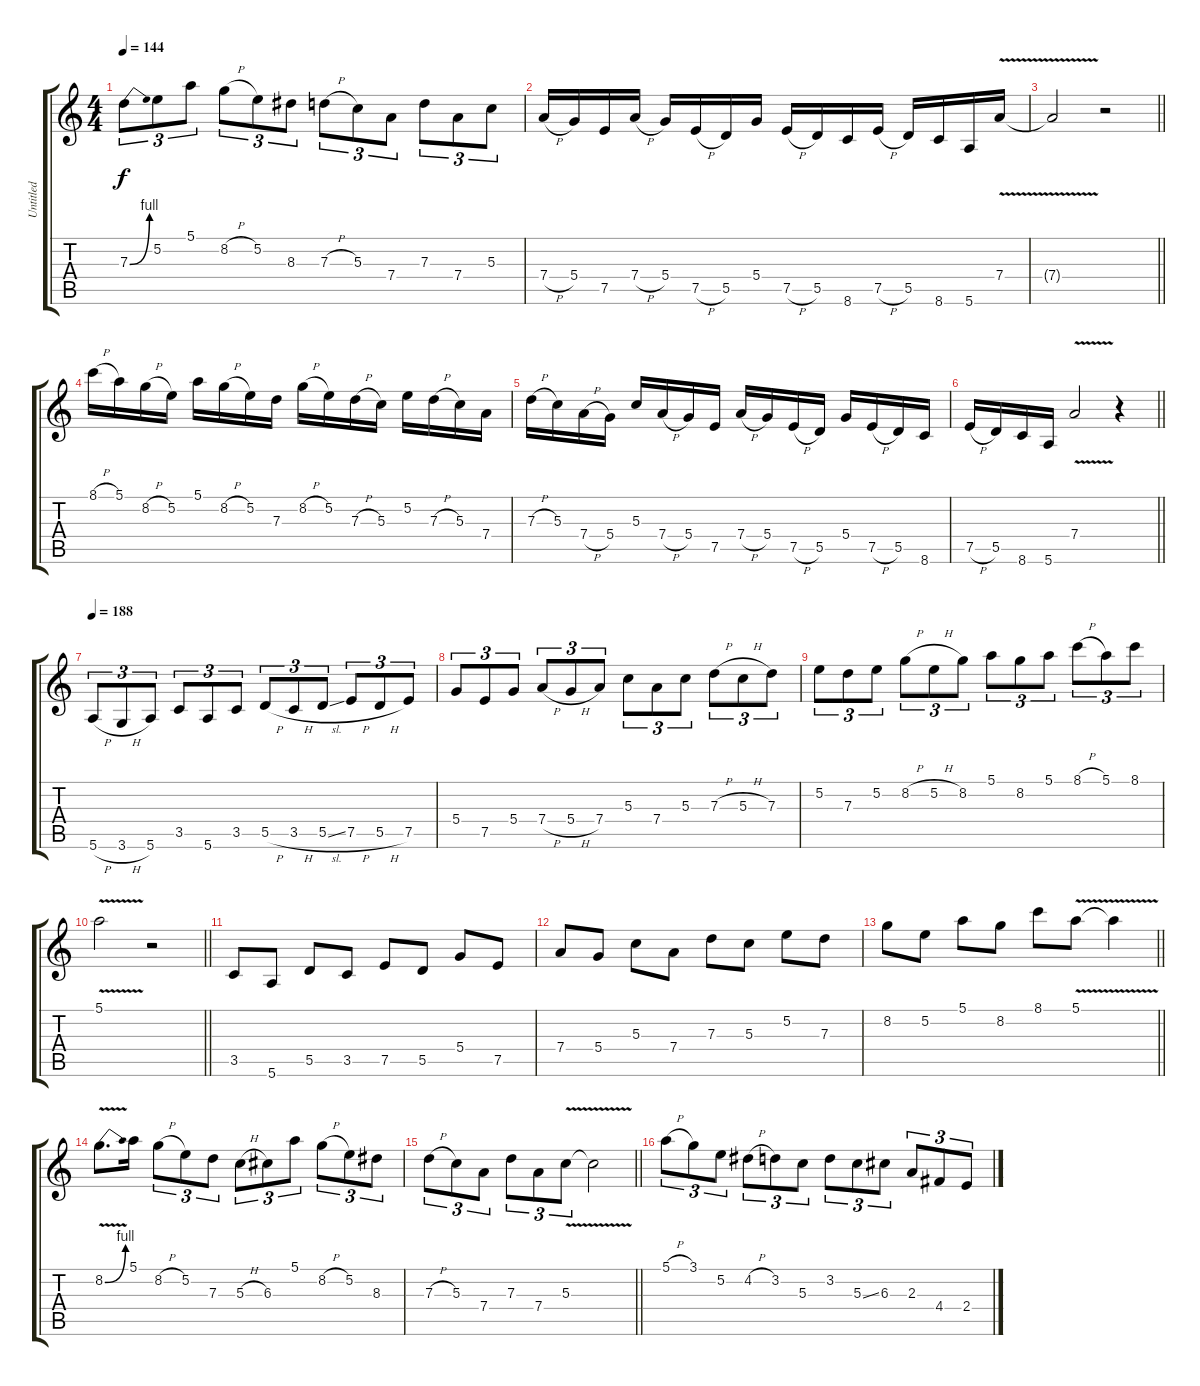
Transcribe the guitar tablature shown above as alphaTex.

\track ("Untitled" "Untitled") {instrument overdrivenguitar}
\staff {score tabs}
\tuning (E4 B3 G3 D3 A2 E2) {hide}
\ts (4 4)
\tempo 144
\clef g2
\ks c
7.3{be (bend 0 0 60 4)}.8{tu (3 2) dy f instrument overdrivenguitar} 5.2.8{tu (3 2)} 5.1.8{tu (3 2)} 8.2{h}.8{tu (3 2)} 5.2.8{tu (3 2)} 8.3.8{tu (3 2)} 7.3{h}.8{tu (3 2)} 5.3.8{tu (3 2)} 7.4.8{tu (3 2)} 7.3.8{tu (3 2)} 7.4.8{tu (3 2)} 5.3.8{tu (3 2)} |
7.4{h}.16 5.4.16 7.5.16 7.4{h}.16 5.4.16 7.5{h}.16 5.5.16 5.4.16 7.5{h}.16 5.5.16 8.6.16 7.5{h}.16 5.5.16 8.6.16 5.6.16 7.4{v}.16 |
\barLineRight lightlight
7.4{t}.2 r.2 |
8.1{h}.16 5.1.16 8.2{h}.16 5.2.16 5.1.16 8.2{h}.16 5.2.16 7.3.16 8.2{h}.16 5.2.16 7.3{h}.16 5.3.16 5.2.16 7.3{h}.16 5.3.16 7.4.16 |
7.3{h}.16 5.3.16 7.4{h}.16 5.4.16 5.3.16 7.4{h}.16 5.4.16 7.5.16 7.4{h}.16 5.4.16 7.5{h}.16 5.5.16 5.4.16 7.5{h}.16 5.5.16 8.6.16 |
\barLineRight lightlight
7.5{h}.16 5.5.16 8.6.16 5.6.16 7.4{v}.2 r.4 |
\tempo 188
5.6{h}.8{tu (3 2)} 3.6{h}.8{tu (3 2)} 5.6.8{tu (3 2)} 3.5.8{tu (3 2)} 5.6.8{tu (3 2)} 3.5.8{tu (3 2)} 5.5{h}.8{tu (3 2)} 3.5{h}.8{tu (3 2)} 5.5{sl}.8{tu (3 2)} 7.5{h}.8{tu (3 2)} 5.5{h}.8{tu (3 2)} 7.5.8{tu (3 2)} |
5.4.8{tu (3 2)} 7.5.8{tu (3 2)} 5.4.8{tu (3 2)} 7.4{h}.8{tu (3 2)} 5.4{h}.8{tu (3 2)} 7.4.8{tu (3 2)} 5.3.8{tu (3 2)} 7.4.8{tu (3 2)} 5.3.8{tu (3 2)} 7.3{h}.8{tu (3 2)} 5.3{h}.8{tu (3 2)} 7.3.8{tu (3 2)} |
5.2.8{tu (3 2)} 7.3.8{tu (3 2)} 5.2.8{tu (3 2)} 8.2{h}.8{tu (3 2)} 5.2{h}.8{tu (3 2)} 8.2.8{tu (3 2)} 5.1.8{tu (3 2)} 8.2.8{tu (3 2)} 5.1.8{tu (3 2)} 8.1{h}.8{tu (3 2)} 5.1.8{tu (3 2)} 8.1.8{tu (3 2)} |
\barLineRight lightlight
5.1{v}.2 r.2 |
3.5.8 5.6.8 5.5.8 3.5.8 7.5.8 5.5.8 5.4.8 7.5.8 |
7.4.8 5.4.8 5.3.8 7.4.8 7.3.8 5.3.8 5.2.8 7.3.8 |
\barLineRight lightlight
8.2.8 5.2.8 5.1.8 8.2.8 8.1.8 5.1{v}.8 5.1{t}.4 |
8.2{be (bend 0 0 60 4) v}.8{d} 5.1.16 8.2{h}.8{tu (3 2)} 5.2.8{tu (3 2)} 7.3.8{tu (3 2)} 5.3{h}.8{tu (3 2)} 6.3.8{tu (3 2)} 5.1.8{tu (3 2)} 8.2{h}.8{tu (3 2)} 5.2.8{tu (3 2)} 8.3.8{tu (3 2)} |
\barLineRight lightlight
7.3{h}.8{tu (3 2)} 5.3.8{tu (3 2)} 7.4.8{tu (3 2)} 7.3.8{tu (3 2)} 7.4.8{tu (3 2)} 5.3{v}.8{tu (3 2)} 5.3{t}.2 |
5.1{h}.8{tu (3 2)} 3.1.8{tu (3 2)} 5.2.8{tu (3 2)} 4.2{h}.8{tu (3 2)} 3.2.8{tu (3 2)} 5.3.8{tu (3 2)} 3.2.8{tu (3 2)} 5.3{ss}.8{tu (3 2)} 6.3.8{tu (3 2)} 2.3.8{tu (3 2)} 4.4.8{tu (3 2)} 2.4.8{tu (3 2)}
